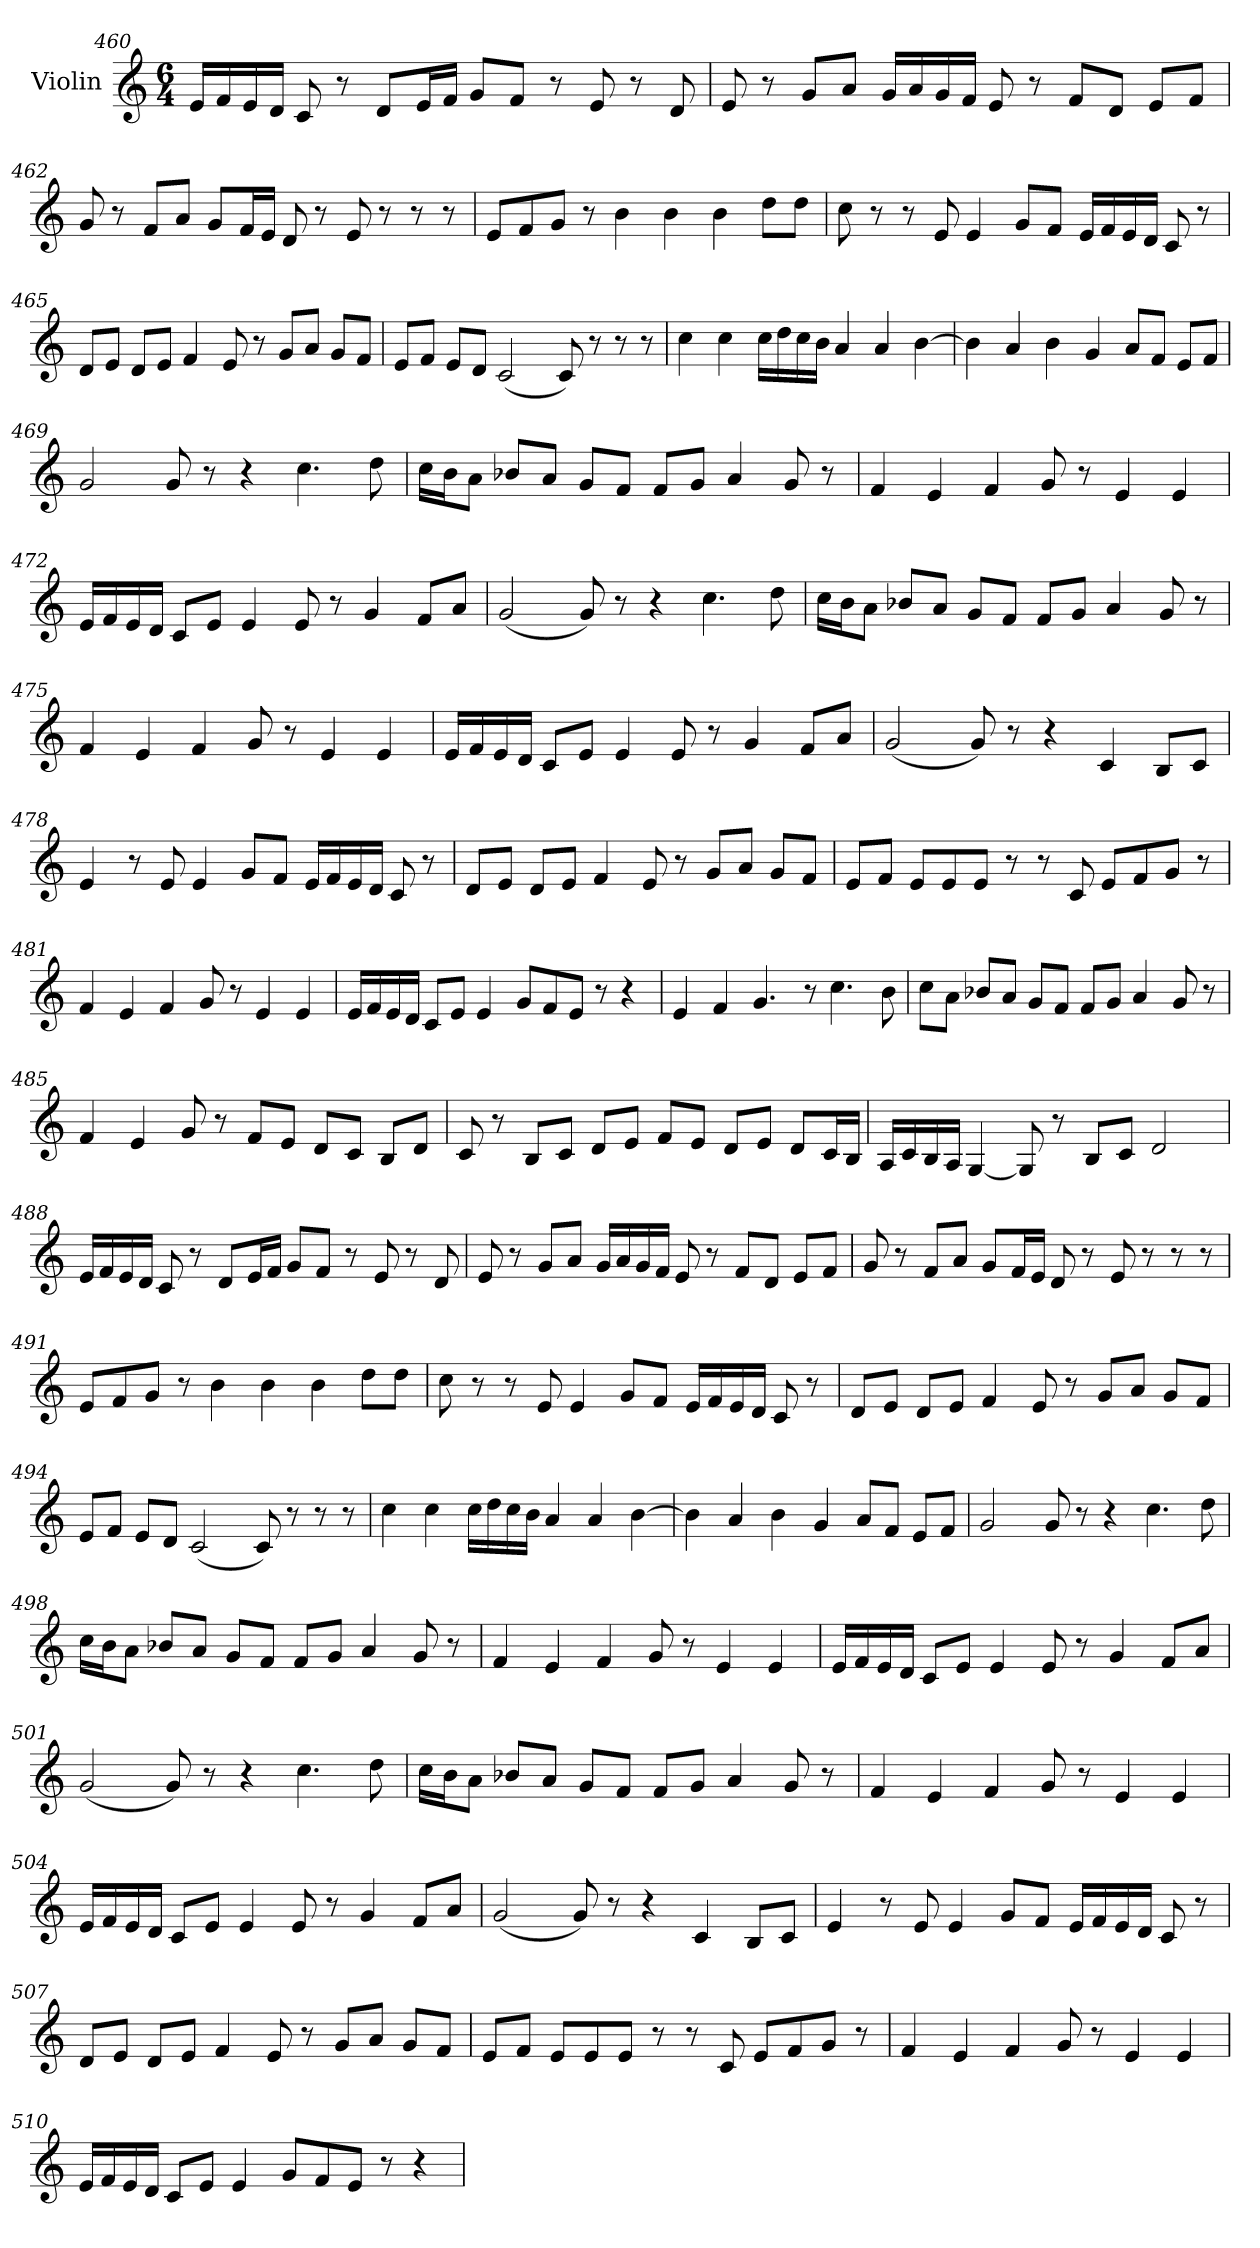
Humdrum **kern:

**kern
*part1
*staff1
*I"Violin
!!LO:LB:g=z
*clefG2
*k[]
*C:
*M6/4
=460
16e/LL
16f/
16e/
16d/JJ
8c/
8r
8d/L
16e/L
16f/JJ
8g/L
8f/J
8r
8e/
8r
8d/
=461
8e/
8r
8g/L
8a/J
16g/LL
16a/
16g/
16f/JJ
8e/
8r
8f/L
8d/J
8e/L
8f/J
!!LO:PB:g=z
=462
8g/
8r
8f/L
8a/J
8g/L
16f/L
16e/JJ
8d/
8r
8e/
8r
8r
8r
=463
8e/L
8f/
8g/J
8r
4b\
4b\
4b\
8dd\L
8dd\J
!!LO:PB:g=z
=464
8cc\
8r
8r
8e/
4e/
8g/L
8f/J
16e/LL
16f/
16e/
16d/JJ
8c/
8r
!!LO:PB:g=z
=465
8d/L
8e/J
8d/L
8e/J
4f/
8e/
8r
8g/L
8a/J
8g/L
8f/J
=466
8e/L
8f/J
8e/L
8d/J
(2c/
8c/)
8r
8r
8r
!!LO:PB:g=z
=467
4cc\
4cc\
16cc\LL
16dd\
16cc\
16b\JJ
4a/
4a/
[4b\
!!LO:PB:g=z
=468
4b\]
4a/
4b\
4g/
8a/L
8f/J
8e/L
8f/J
=469
2g/
8g/
8r
4r
4.cc\
8dd\
!!LO:PB:g=z
=470
16cc\LL
16b\J
8a\J
8b-X/L
8a/J
8g/L
8f/J
8f/L
8g/J
4a/
8g/
8r
!!LO:PB:g=z
=471
4f/
4e/
4f/
8g/
8r
4e/
4e/
=472
16e/LL
16f/
16e/
16d/JJ
8c/L
8e/J
4e/
8e/
8r
4g/
8f/L
8a/J
!!LO:PB:g=z
=473
(2g/
8g/)
8r
4r
4.cc\
8dd\
!!LO:PB:g=z
=474
16cc\LL
16b\J
8a\J
8b-X/L
8a/J
8g/L
8f/J
8f/L
8g/J
4a/
8g/
8r
=475
4f/
4e/
4f/
8g/
8r
4e/
4e/
!!LO:PB:g=z
=476
16e/LL
16f/
16e/
16d/JJ
8c/L
8e/J
4e/
8e/
8r
4g/
8f/L
8a/J
!!LO:PB:g=z
=477
(2g/
8g/)
8r
4r
4c/
8B/L
8c/J
=478
4e/
8r
8e/
4e/
8g/L
8f/J
16e/LL
16f/
16e/
16d/JJ
8c/
8r
!!LO:PB:g=z
=479
8d/L
8e/J
8d/L
8e/J
4f/
8e/
8r
8g/L
8a/J
8g/L
8f/J
!!LO:PB:g=z
=480
8e/L
8f/J
8e/L
8e/
8e/J
8r
8r
8c/
8e/L
8f/
8g/J
8r
=481
4f/
4e/
4f/
8g/
8r
4e/
4e/
!!LO:PB:g=z
=482
16e/LL
16f/
16e/
16d/JJ
8c/L
8e/J
4e/
8g/L
8f/
8e/J
8r
4r
!!LO:PB:g=z
=483
4e/
4f/
4.g/
8r
4.cc\
8b\
=484
8cc\L
8a\J
8b-X/L
8a/J
8g/L
8f/J
8f/L
8g/J
4a/
8g/
8r
!!LO:PB:g=z
=485
4f/
4e/
8g/
8r
8f/L
8e/J
8d/L
8c/J
8B/L
8d/J
=486
8c/
8r
8B/L
8c/J
8d/L
8e/J
8f/L
8e/J
8d/L
8e/J
8d/L
16c/L
16B/JJ
!!LO:PB:g=z
=487
16A/LL
16c/
16B/
16A/JJ
[4G/
8G/]
8r
8B/L
8c/J
2d/
!!LO:PB:g=z
=488
16e/LL
16f/
16e/
16d/JJ
8c/
8r
8d/L
16e/L
16f/JJ
8g/L
8f/J
8r
8e/
8r
8d/
!!LO:PB:g=z
=489
8e/
8r
8g/L
8a/J
16g/LL
16a/
16g/
16f/JJ
8e/
8r
8f/L
8d/J
8e/L
8f/J
!!LO:PB:g=z
=490
8g/
8r
8f/L
8a/J
8g/L
16f/L
16e/JJ
8d/
8r
8e/
8r
8r
8r
=491
8e/L
8f/
8g/J
8r
4b\
4b\
4b\
8dd\L
8dd\J
!!LO:PB:g=z
=492
8cc\
8r
8r
8e/
4e/
8g/L
8f/J
16e/LL
16f/
16e/
16d/JJ
8c/
8r
!!LO:PB:g=z
=493
8d/L
8e/J
8d/L
8e/J
4f/
8e/
8r
8g/L
8a/J
8g/L
8f/J
=494
8e/L
8f/J
8e/L
8d/J
(2c/
8c/)
8r
8r
8r
!!LO:PB:g=z
=495
4cc\
4cc\
16cc\LL
16dd\
16cc\
16b\JJ
4a/
4a/
[4b\
!!LO:PB:g=z
=496
4b\]
4a/
4b\
4g/
8a/L
8f/J
8e/L
8f/J
=497
2g/
8g/
8r
4r
4.cc\
8dd\
!!LO:PB:g=z
=498
16cc\LL
16b\J
8a\J
8b-X/L
8a/J
8g/L
8f/J
8f/L
8g/J
4a/
8g/
8r
!!LO:PB:g=z
=499
4f/
4e/
4f/
8g/
8r
4e/
4e/
=500
16e/LL
16f/
16e/
16d/JJ
8c/L
8e/J
4e/
8e/
8r
4g/
8f/L
8a/J
!!LO:PB:g=z
=501
(2g/
8g/)
8r
4r
4.cc\
8dd\
!!LO:PB:g=z
=502
16cc\LL
16b\J
8a\J
8b-X/L
8a/J
8g/L
8f/J
8f/L
8g/J
4a/
8g/
8r
=503
4f/
4e/
4f/
8g/
8r
4e/
4e/
!!LO:PB:g=z
=504
16e/LL
16f/
16e/
16d/JJ
8c/L
8e/J
4e/
8e/
8r
4g/
8f/L
8a/J
!!LO:PB:g=z
=505
(2g/
8g/)
8r
4r
4c/
8B/L
8c/J
=506
4e/
8r
8e/
4e/
8g/L
8f/J
16e/LL
16f/
16e/
16d/JJ
8c/
8r
!!LO:PB:g=z
=507
8d/L
8e/J
8d/L
8e/J
4f/
8e/
8r
8g/L
8a/J
8g/L
8f/J
=508
8e/L
8f/J
8e/L
8e/
8e/J
8r
8r
8c/
8e/L
8f/
8g/J
8r
=509
4f/
4e/
4f/
8g/
8r
4e/
4e/
!!LO:PB:g=z
=510
16e/LL
16f/
16e/
16d/JJ
8c/L
8e/J
4e/
8g/L
8f/
8e/J
8r
4r
=
*-
